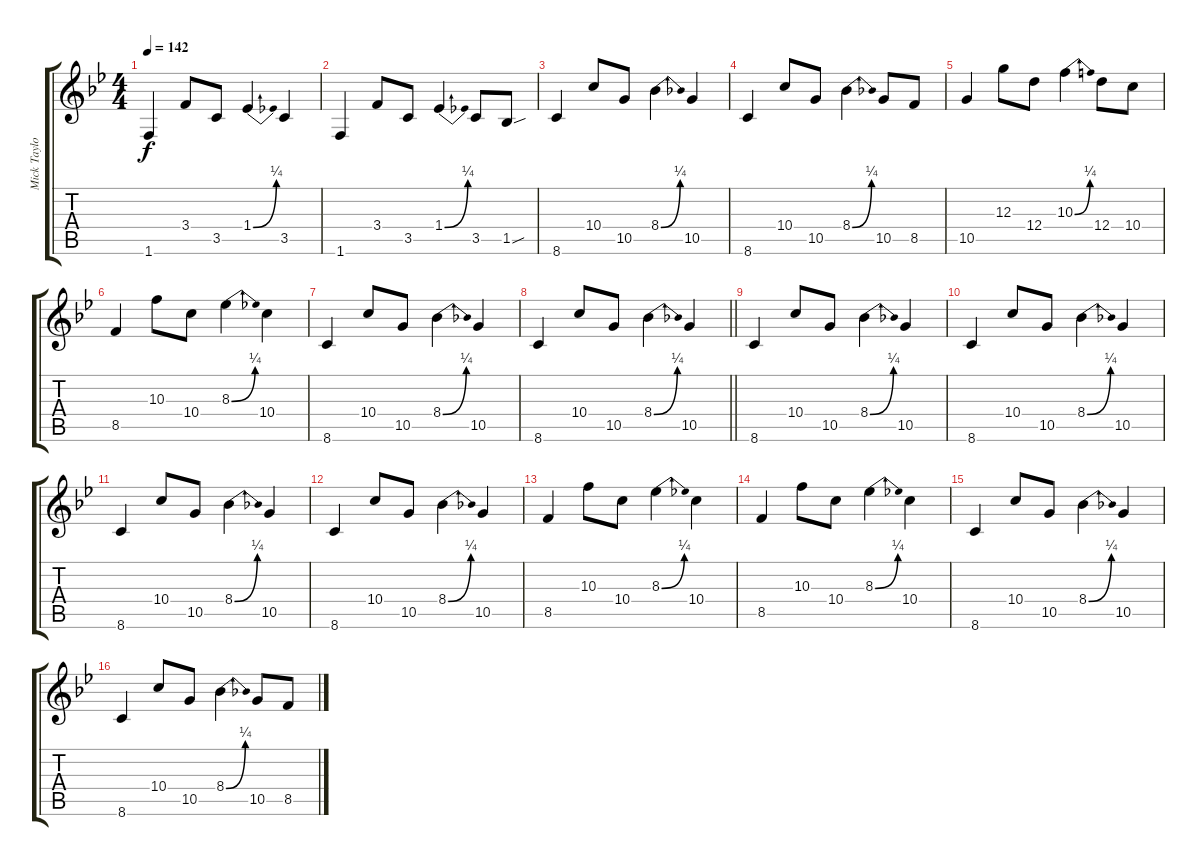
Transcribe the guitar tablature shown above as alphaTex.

\track ("Mick Taylor - Electric Guitar" "Mick Taylo") {instrument overdrivenguitar}
\staff {score tabs}
\tuning (E4 B3 G3 D3 A2 E2) {hide}
\ts (4 4)
\tempo 142
\clef g2
\ks bb
1.6.4{dy f} 3.4.8 3.5.8 1.4{be (bend 0 0 60 1)}.4 3.5.4 |
1.6.4 3.4.8 3.5.8 1.4{be (bend 0 0 60 1)}.4 3.5.8 1.5{sou}.8 |
8.6.4 10.4.8 10.5.8 8.4{be (bend 0 0 60 1)}.4 10.5.4 |
8.6.4 10.4.8 10.5.8 8.4{be (bend 0 0 60 1)}.4 10.5.8 8.5.8 |
10.5.4 12.3.8 12.4.8 10.3{be (bend 0 0 60 1)}.4 12.4.8 10.4.8 |
8.5.4 10.3.8 10.4.8 8.3{be (bend 0 0 60 1)}.4 10.4.4 |
8.6.4 10.4.8 10.5.8 8.4{be (bend 0 0 60 1)}.4 10.5.4 |
\barLineRight lightlight
8.6.4 10.4.8 10.5.8 8.4{be (bend 0 0 60 1)}.4 10.5.4 |
8.6.4 10.4.8 10.5.8 8.4{be (bend 0 0 60 1)}.4 10.5.4 |
8.6.4 10.4.8 10.5.8 8.4{be (bend 0 0 60 1)}.4 10.5.4 |
8.6.4 10.4.8 10.5.8 8.4{be (bend 0 0 60 1)}.4 10.5.4 |
8.6.4 10.4.8 10.5.8 8.4{be (bend 0 0 60 1)}.4 10.5.4 |
8.5.4 10.3.8 10.4.8 8.3{be (bend 0 0 60 1)}.4 10.4.4 |
8.5.4 10.3.8 10.4.8 8.3{be (bend 0 0 60 1)}.4 10.4.4 |
8.6.4 10.4.8 10.5.8 8.4{be (bend 0 0 60 1)}.4 10.5.4 |
8.6.4 10.4.8 10.5.8 8.4{be (bend 0 0 60 1)}.4 10.5.8 8.5.8
